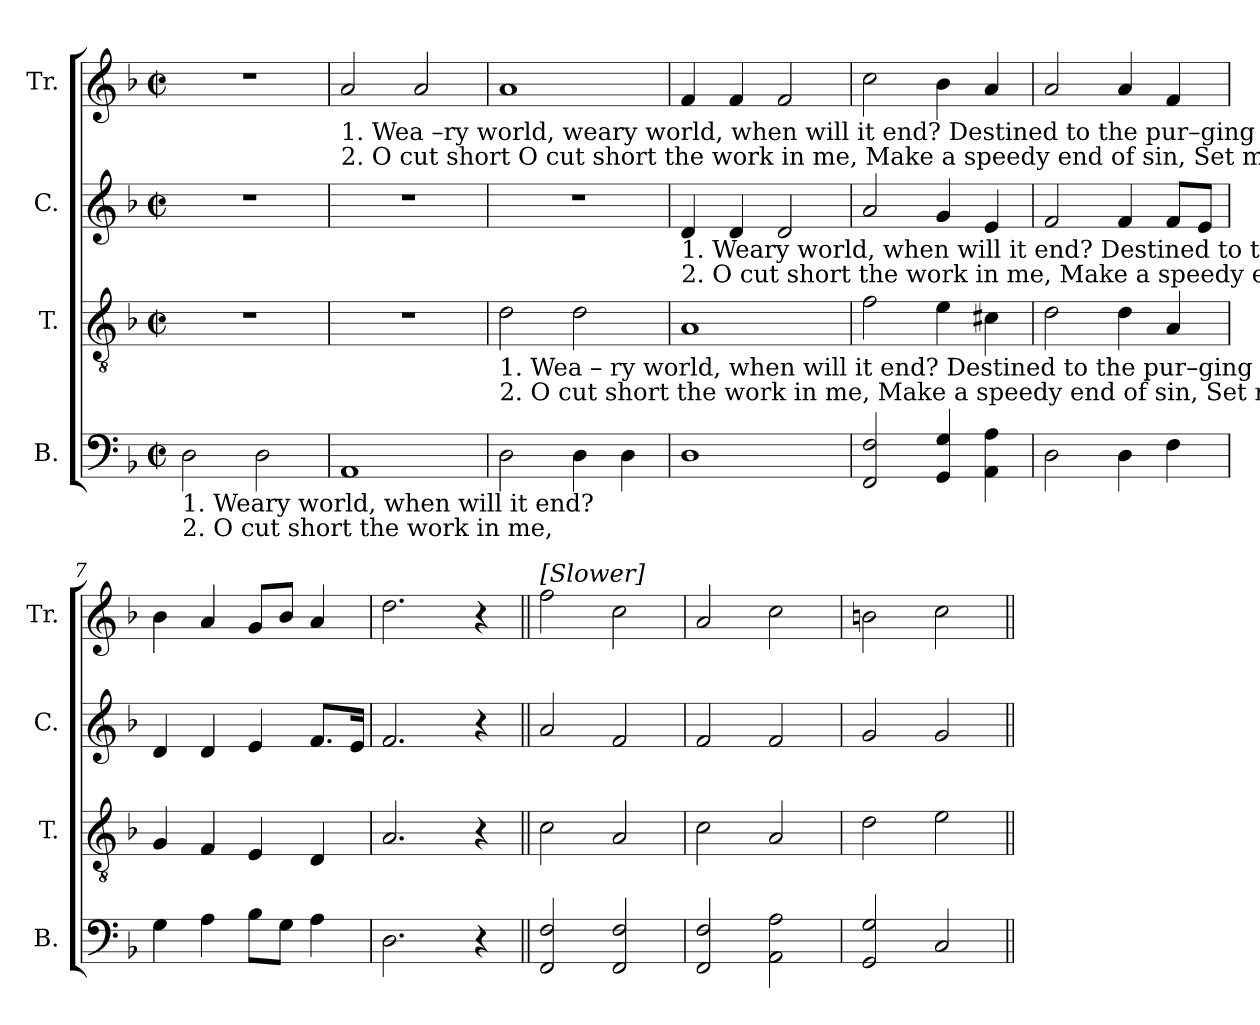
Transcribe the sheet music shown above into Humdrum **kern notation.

**kern	**kern	**kern	**kern
*part4	*part3	*part2	*part1
*staff4	*staff3	*staff2	*staff1
*I"B.	*I"T.	*I"C.	*I"Tr.
*I'B.	*I'T.	*I'C.	*I'Tr.
*clefF4	*clefGv2	*clefG2	*clefG2
*k[b-]	*k[b-]	*k[b-]	*k[b-]
*M2/2	*M2/2	*M2/2	*M2/2
*met(c|)	*met(c|)	*met(c|)	*met(c|)
*MM120	*MM120	*MM120	*MM120
=1	=1	=1	=1
!LO:TX:b:t=1. Weary  world,    when will  it  end?	!	!	!
!LO:TX:b:t=2.  O  cut  short       the  work  in  me,	!	!	!
2D\	1r	1r	1r
2D\	.	.	.
=2	=2	=2	=2
!	!	!	!LO:TX:b:t=1. Wea –ry world,  weary world, when will it end?  Destined  to the  pur–ging     fire!       Fain I would to heav'n ascend; Thi–ther–
!	!	!	!LO:TX:b:t=2.  O   cut    short      O cut short    the work  in me,  Make  a  speedy  end   of        sin,        Set   my  heart  at   li – ber –ty, Bring  the
1AA	1r	1r	2a/
.	.	.	2a/
=3	=3	=3	=3
!	!LO:TX:b:t=1. Wea – ry   world,          when will it end?  Destined  to the  pur–ging     fire!       Fain I would to heav'n ascend; Thi–ther–	!	!
!	!LO:TX:b:t=2.   O     cut    short             the work  in me,  Make  a  speedy  end   of        sin,        Set   my  heart  at   li – ber –ty, Bring  the	!	!
2D\	2d\	1r	1a
4D\	2d\	.	.
4D\	.	.	.
=4	=4	=4	=4
!	!	!LO:TX:b:t=1. Weary world, when will it end?  Destined  to the  pur–ging     fire!       Fain I would to heav'n ascend; Thi–ther–	!
!	!	!LO:TX:b:t=2.  O  cut short    the work  in me,  Make  a  speedy  end   of        sin,        Set   my  heart  at   li – ber –ty, Bring  the	!
1D	1A	4d/	4f/
.	.	4d/	4f/
.	.	2d/	2f/
=5	=5	=5	=5
2FF/ 2F/	2f\	2a/	2cc\
4GG/ 4G/	4e\	4g/	4b-\
4AA\ 4A\	4c#X\	4e/	4a/
=6	=6	=6	=6
2D\	2d\	2f/	2a/
4D\	4d\	4f/	4a/
4F\	4A/	8f/L	4f/
.	.	8e/J	.
=7	=7	=7	=7
4G\	4G/	4d/	4b-\
4A\	4F/	4d/	4a/
8B-\L	4E/	4e/	8g/L
8G\J	.	.	8b-/J
4A\	4D/	8.f/L	4a/
.	.	16e/Jk	.
=8	=8	=8	=8
2.D\	2.A/	2.f/	2.dd\
4r	4r	4r	4r
=9||	=9||	=9||	=9||
*	*	*	*MM75
!	!	!	!LO:TX:a:t=[Slower]
2FF/ 2F/	2c\	2a/	2ff\
2FF/ 2F/	2A/	2f/	2cc\
=10	=10	=10	=10
2FF/ 2F/	2c\	2f/	2a/
2AA\ 2A\	2A/	2f/	2cc\
=11	=11	=11	=11
2GG/ 2G/	2d\	2g/	2bn\
2C/	2e\	2g/	2cc\
=||	=||	=||	=||
*-	*-	*-	*-
